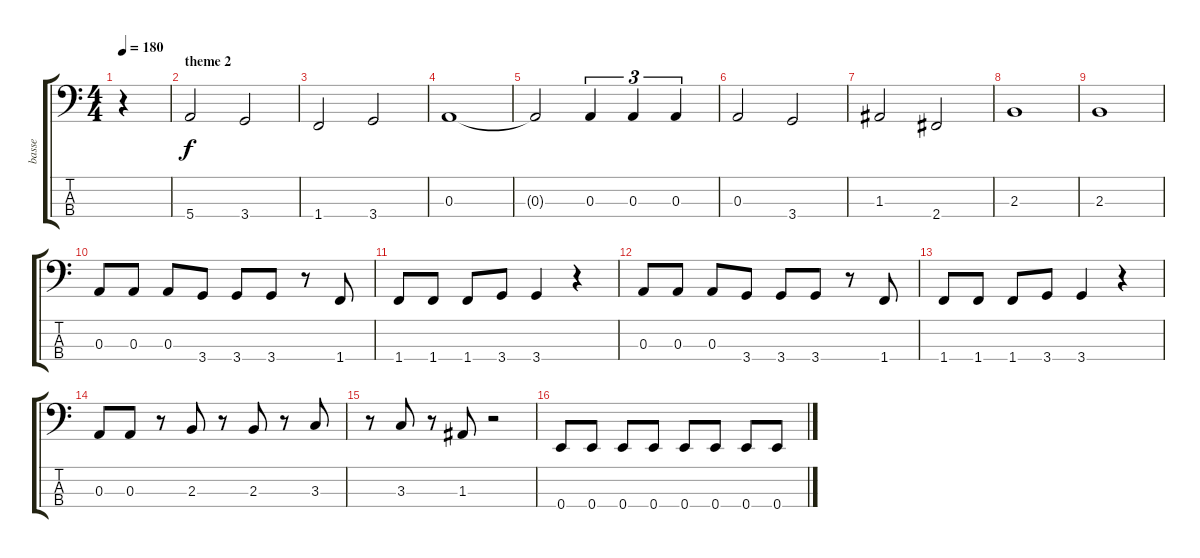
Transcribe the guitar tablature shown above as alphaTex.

\track ("basse" "basse") {instrument electricbassfinger}
\staff {score tabs}
\tuning (G2 D2 A1 E1) {hide}
\ts (4 4)
\tempo 180
\clef f4
\ks c
r.4{dy f} |
\section ("" "theme 2")
5.4.2 3.4.2 |
1.4.2 3.4.2 |
0.3.1 |
0.3{t}.2 0.3.4{tu (3 2)} 0.3.4{tu (3 2)} 0.3.4{tu (3 2)} |
0.3.2 3.4.2 |
1.3.2 2.4.2 |
2.3.1 |
2.3.1 |
0.3.8 0.3.8 0.3.8 3.4.8 3.4.8 3.4.8 r.8 1.4.8 |
1.4.8 1.4.8 1.4.8 3.4.8 3.4.4 r.4 |
0.3.8 0.3.8 0.3.8 3.4.8 3.4.8 3.4.8 r.8 1.4.8 |
1.4.8 1.4.8 1.4.8 3.4.8 3.4.4 r.4 |
0.3.8 0.3.8 r.8 2.3.8 r.8 2.3.8 r.8 3.3.8 |
r.8 3.3.8 r.8 1.3.8 r.2 |
0.4.8 0.4.8 0.4.8 0.4.8 0.4.8 0.4.8 0.4.8 0.4.8
